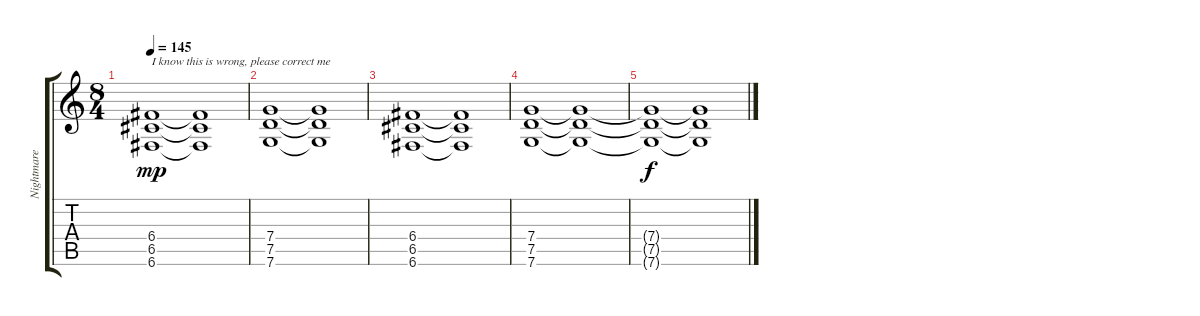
\track ("Nightmare Industries" "Nightmare ") {instrument distortionguitar}
\staff {score tabs}
\tuning (D4 A3 F3 C3 G2 C2) {hide}
\ts (8 4)
\tempo 145
\clef g2
\ks c
(6.4 6.5 6.6).1{txt "I know this is wrong, please correct me" dy mp} (6.4{t} 6.5{t} 6.6{t}).1 |
(7.4 7.5 7.6).1 (7.4{t} 7.5{t} 7.6{t}).1 |
(6.4 6.5 6.6).1 (6.4{t} 6.5{t} 6.6{t}).1 |
(7.4 7.5 7.6).1 (7.4{t} 7.5{t} 7.6{t}).1 |
(7.4{t} 7.5{t} 7.6{t}).1{dy f} (7.4{t} 7.5{t} 7.6{t}).1
